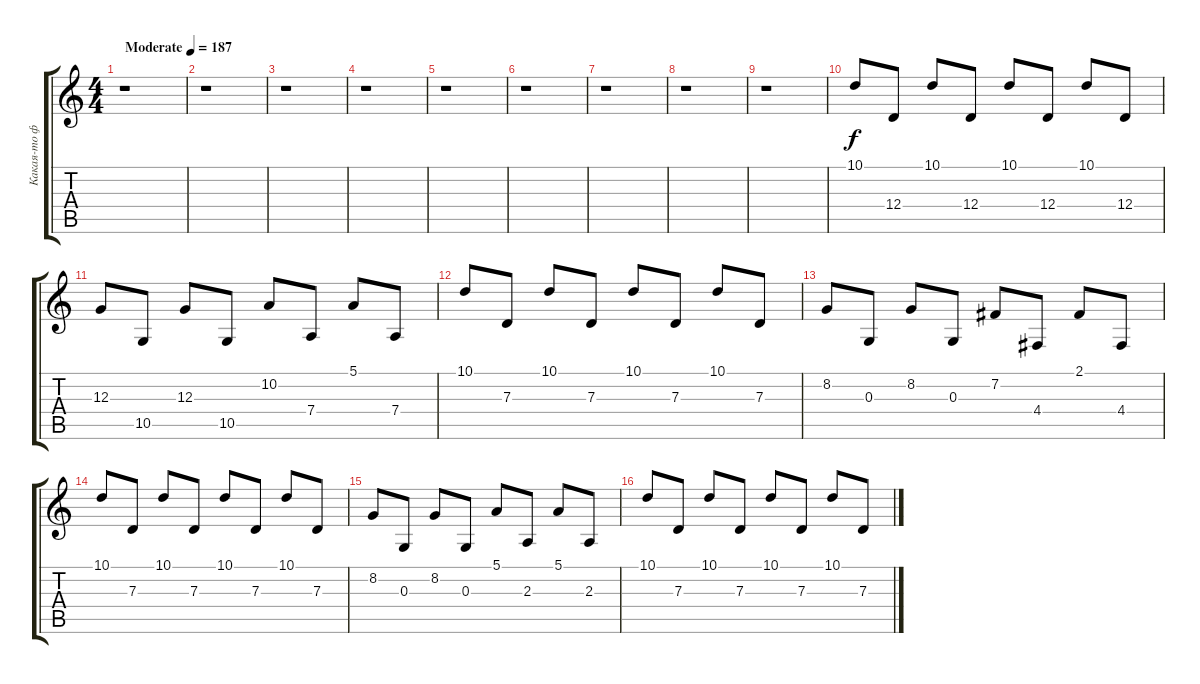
\track ("Какая-то фигня" "Какая-то ф") {instrument orchestralharp}
\staff {score tabs}
\tuning (E4 B3 G3 D3 A2 E2) {hide}
\ts (4 4)
\tempo (187 "Moderate")
\clef g2
\ks c
r.1{dy f instrument orchestralharp} |
r.1 |
r.1 |
r.1 |
r.1 |
r.1 |
r.1 |
r.1 |
r.1 |
10.1.8 12.4.8 10.1.8 12.4.8 10.1.8 12.4.8 10.1.8 12.4.8 |
12.3.8 10.5.8 12.3.8 10.5.8 10.2.8 7.4.8 5.1.8 7.4.8 |
10.1.8 7.3.8 10.1.8 7.3.8 10.1.8 7.3.8 10.1.8 7.3.8 |
8.2.8 0.3.8 8.2.8 0.3.8 7.2.8 4.4.8 2.1.8 4.4.8 |
10.1.8 7.3.8 10.1.8 7.3.8 10.1.8 7.3.8 10.1.8 7.3.8 |
8.2.8 0.3.8 8.2.8 0.3.8 5.1.8 2.3.8 5.1.8 2.3.8 |
10.1.8 7.3.8 10.1.8 7.3.8 10.1.8 7.3.8 10.1.8 7.3.8
